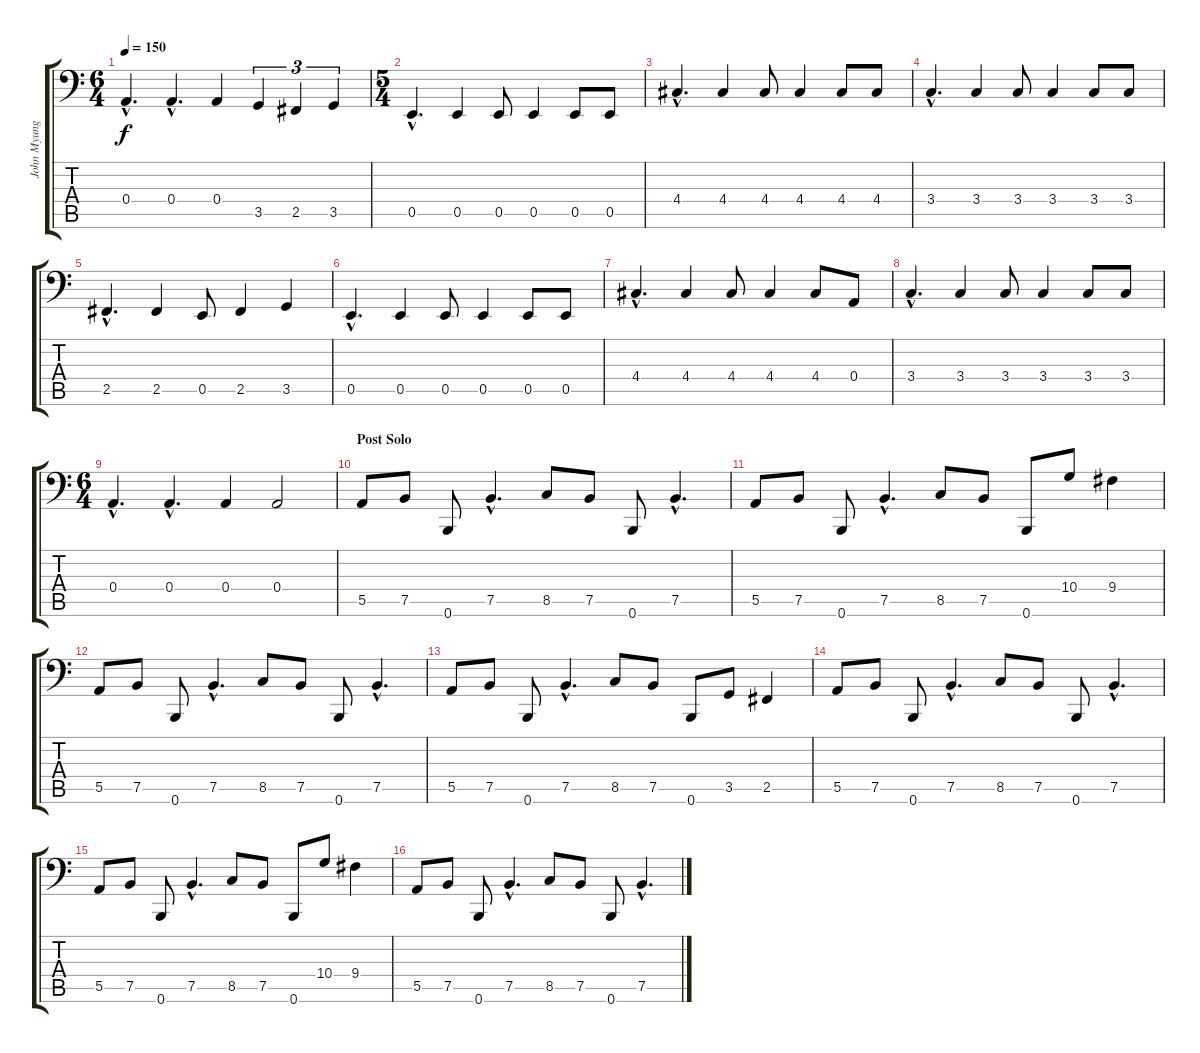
\track ("John Myung" "John Myung") {instrument electricbassfinger}
\staff {score tabs}
\tuning (C3 G2 D2 A1 E1 B0) {hide}
\ts (6 4)
\tempo 150
\clef f4
\ks c
0.4{hac}.4{d dy f} 0.4{hac}.4{d} 0.4.4 3.5.4{tu (3 2)} 2.5.4{tu (3 2)} 3.5.4{tu (3 2)} |
\ts (5 4)
0.5{hac}.4{d} 0.5.4 0.5.8 0.5.4 0.5.8 0.5.8 |
4.4{hac}.4{d} 4.4.4 4.4.8 4.4.4 4.4.8 4.4.8 |
3.4{hac}.4{d} 3.4.4 3.4.8 3.4.4 3.4.8 3.4.8 |
2.5{hac}.4{d} 2.5.4 0.5.8 2.5.4 3.5.4 |
0.5{hac}.4{d} 0.5.4 0.5.8 0.5.4 0.5.8 0.5.8 |
4.4{hac}.4{d} 4.4.4 4.4.8 4.4.4 4.4.8 0.4.8 |
3.4{hac}.4{d} 3.4.4 3.4.8 3.4.4 3.4.8 3.4.8 |
\ts (6 4)
0.4{hac}.4{d} 0.4{hac}.4{d} 0.4.4 0.4.2 |
\section ("" "Post Solo")
5.5.8 7.5.8 0.6.8 7.5{hac}.4{d} 8.5.8 7.5.8 0.6.8 7.5{hac}.4{d} |
5.5.8 7.5.8 0.6.8 7.5{hac}.4{d} 8.5.8 7.5.8 0.6.8 10.4.8 9.4.4 |
5.5.8 7.5.8 0.6.8 7.5{hac}.4{d} 8.5.8 7.5.8 0.6.8 7.5{hac}.4{d} |
5.5.8 7.5.8 0.6.8 7.5{hac}.4{d} 8.5.8 7.5.8 0.6.8 3.5.8 2.5.4 |
5.5.8 7.5.8 0.6.8 7.5{hac}.4{d} 8.5.8 7.5.8 0.6.8 7.5{hac}.4{d} |
5.5.8 7.5.8 0.6.8 7.5{hac}.4{d} 8.5.8 7.5.8 0.6.8 10.4.8 9.4.4 |
5.5.8 7.5.8 0.6.8 7.5{hac}.4{d} 8.5.8 7.5.8 0.6.8 7.5{hac}.4{d}
